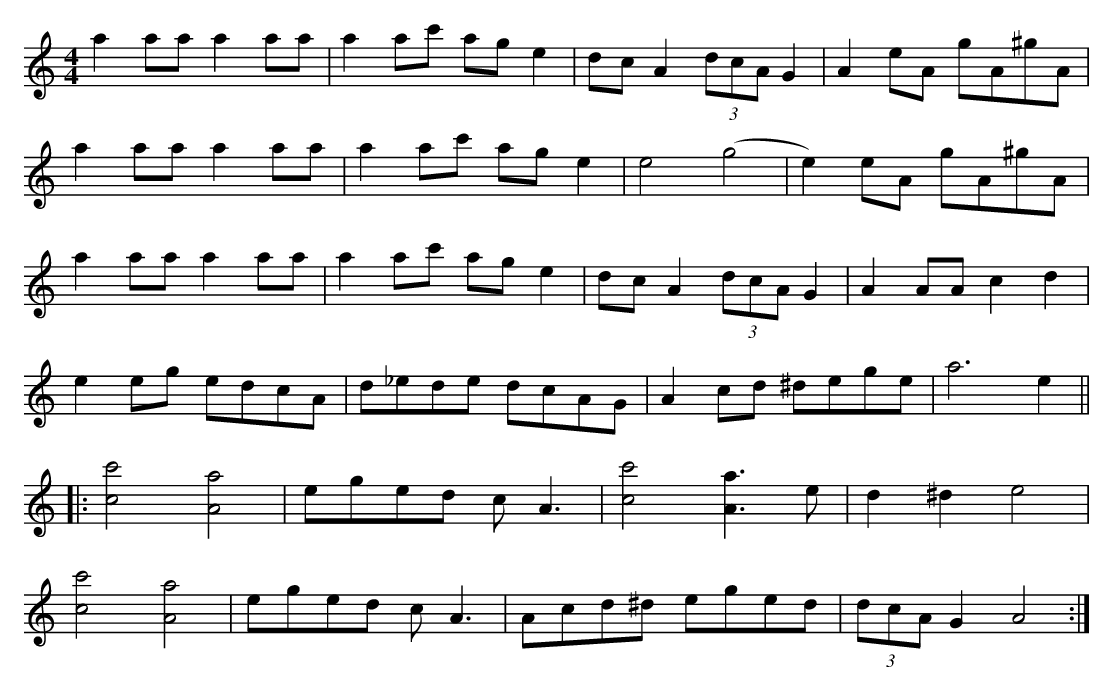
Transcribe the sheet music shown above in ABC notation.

X:1
M:4/4
K:Amin
a2 aa a2 aa|a2 ac' ag e2|dc A2 (3dcA G2|A2 eA gA^gA|
a2 aa a2 aa|a2 ac' age2|e4(g4|e2)eA gA^gA|
a2 aa a2 aa|a2 ac' ag e2|dcA2 (3dcA G2|A2 AA c2 d2|
e2 eg edcA|d_ede dcAG|A2 cd ^dege|a6 e2||
|:[c4c'4][A4a4]|eged cA3|[c4c'4][A3a3]e|d2^d2e4|
[c4c'4][A4a4]|eged cA3|Acd^d eged|(3dcA G2A4:|
